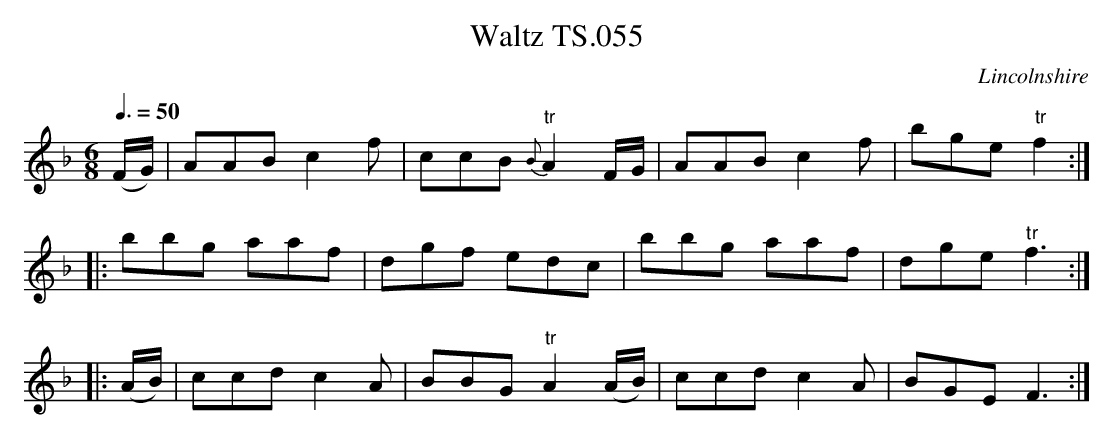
X:1
T:Waltz TS.055
L:1/8
M:6/8
O:Lincolnshire
Q:3/8=50
K:F
(F/G/)|AABc2f|ccB {B}"tr"A2 F/G/|AAB c2f|bge"tr"f2:|!
|:bbg aaf|dgf edc|bbg aaf|dge"tr"f3:|!
|:(A/B/)|ccdc2A|BBG"tr"A2 (A/B/)|ccdc2A|BGEF3:|]
